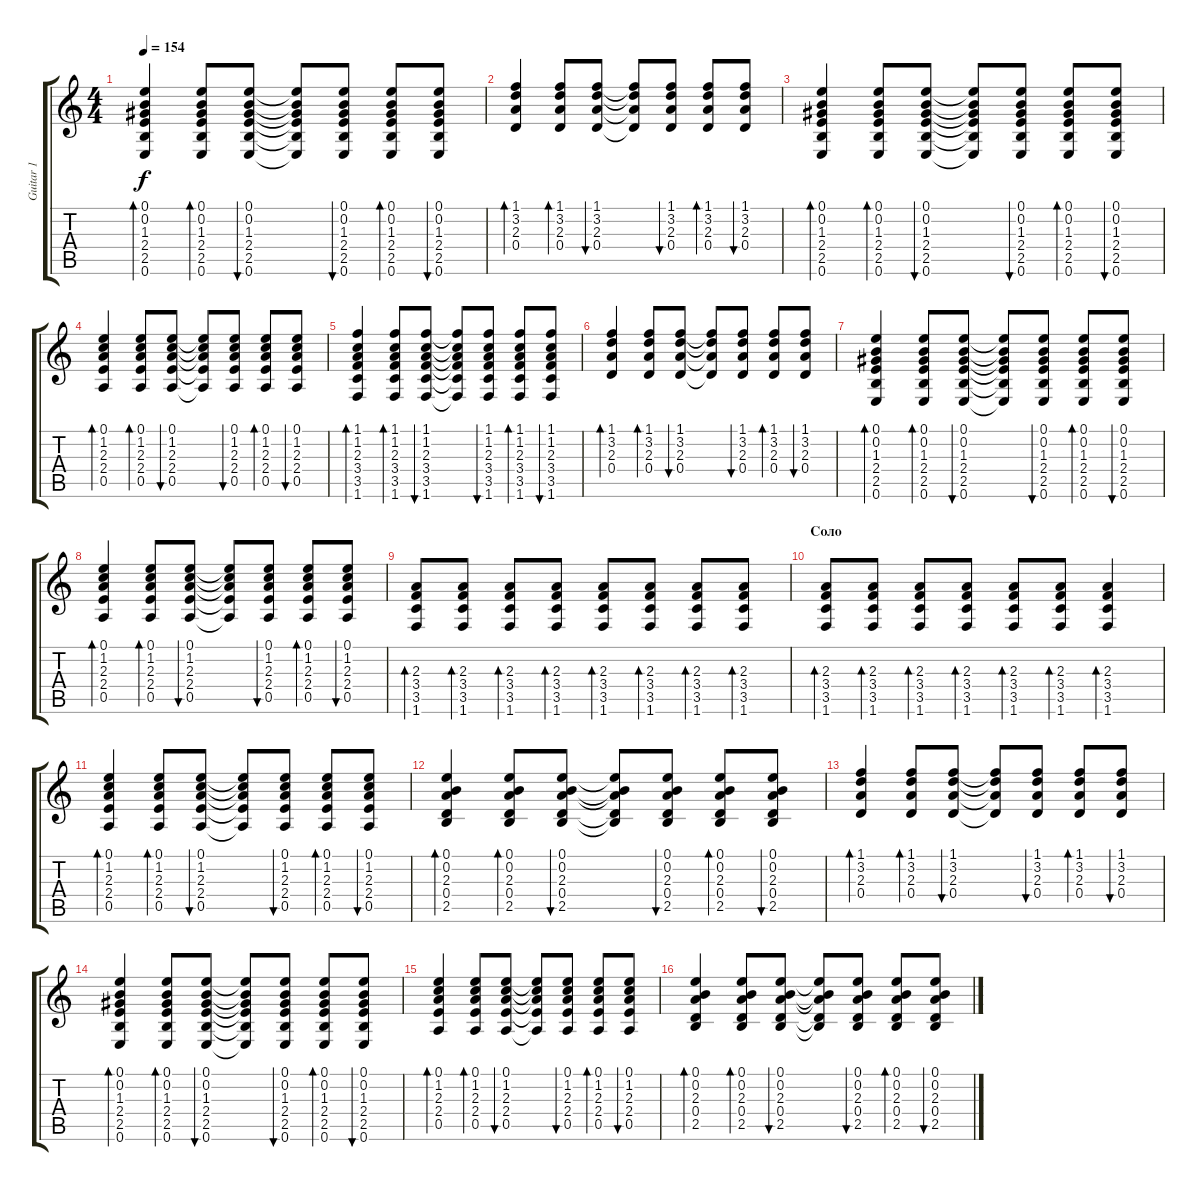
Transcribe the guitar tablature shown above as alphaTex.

\track ("Guitar 1" "Guitar 1") {instrument acousticguitarsteel}
\staff {score tabs}
\tuning (E4 B3 G3 D3 A2 E2) {hide}
\ts (4 4)
\tempo 154
\clef g2
\ks c
(0.1 0.2 1.3 2.4 2.5 0.6).4{bd 120 dy f} (0.1 0.2 1.3 2.4 2.5 0.6).8{bd 120} (0.1 0.2 1.3 2.4 2.5 0.6).8{bu 120} (0.1{t} 0.2{t} 1.3{t} 2.4{t} 2.5{t} 0.6{t}).8 (0.1 0.2 1.3 2.4 2.5 0.6).8{bu 120} (0.1 0.2 1.3 2.4 2.5 0.6).8{bd 120} (0.1 0.2 1.3 2.4 2.5 0.6).8{bu 120} |
(1.1 3.2 2.3 0.4).4{bd 120} (1.1 3.2 2.3 0.4).8{bd 120} (1.1 3.2 2.3 0.4).8{bu 120} (1.1{t} 3.2{t} 2.3{t} 0.4{t}).8 (1.1 3.2 2.3 0.4).8{bu 120} (1.1 3.2 2.3 0.4).8{bd 120} (1.1 3.2 2.3 0.4).8{bu 120} |
(0.1 0.2 1.3 2.4 2.5 0.6).4{bd 120} (0.1 0.2 1.3 2.4 2.5 0.6).8{bd 120} (0.1 0.2 1.3 2.4 2.5 0.6).8{bu 120} (0.1{t} 0.2{t} 1.3{t} 2.4{t} 2.5{t} 0.6{t}).8 (0.1 0.2 1.3 2.4 2.5 0.6).8{bu 120} (0.1 0.2 1.3 2.4 2.5 0.6).8{bd 120} (0.1 0.2 1.3 2.4 2.5 0.6).8{bu 120} |
(0.1 1.2 2.3 2.4 0.5).4{bd 120} (0.1 1.2 2.3 2.4 0.5).8{bd 120} (0.1 1.2 2.3 2.4 0.5).8{bu 120} (0.1{t} 1.2{t} 2.3{t} 2.4{t} 0.5{t}).8 (0.1 1.2 2.3 2.4 0.5).8{bu 120} (0.1 1.2 2.3 2.4 0.5).8{bd 120} (0.1 1.2 2.3 2.4 0.5).8{bu 120} |
(1.1 1.2 2.3 3.4 3.5 1.6).4{bd 120} (1.1 1.2 2.3 3.4 3.5 1.6).8{bd 120} (1.1 1.2 2.3 3.4 3.5 1.6).8{bu 120} (1.1{t} 1.2{t} 2.3{t} 3.4{t} 3.5{t} 1.6{t}).8 (1.1 1.2 2.3 3.4 3.5 1.6).8{bu 120} (1.1 1.2 2.3 3.4 3.5 1.6).8{bd 120} (1.1 1.2 2.3 3.4 3.5 1.6).8{bu 120} |
(1.1 3.2 2.3 0.4).4{bd 120} (1.1 3.2 2.3 0.4).8{bd 120} (1.1 3.2 2.3 0.4).8{bu 120} (1.1{t} 3.2{t} 2.3{t} 0.4{t}).8 (1.1 3.2 2.3 0.4).8{bu 120} (1.1 3.2 2.3 0.4).8{bd 120} (1.1 3.2 2.3 0.4).8{bu 120} |
(0.1 0.2 1.3 2.4 2.5 0.6).4{bd 120} (0.1 0.2 1.3 2.4 2.5 0.6).8{bd 120} (0.1 0.2 1.3 2.4 2.5 0.6).8{bu 120} (0.1{t} 0.2{t} 1.3{t} 2.4{t} 2.5{t} 0.6{t}).8 (0.1 0.2 1.3 2.4 2.5 0.6).8{bu 120} (0.1 0.2 1.3 2.4 2.5 0.6).8{bd 120} (0.1 0.2 1.3 2.4 2.5 0.6).8{bu 120} |
(0.1 1.2 2.3 2.4 0.5).4{bd 120} (0.1 1.2 2.3 2.4 0.5).8{bd 120} (0.1 1.2 2.3 2.4 0.5).8{bu 120} (0.1{t} 1.2{t} 2.3{t} 2.4{t} 0.5{t}).8 (0.1 1.2 2.3 2.4 0.5).8{bu 120} (0.1 1.2 2.3 2.4 0.5).8{bd 120} (0.1 1.2 2.3 2.4 0.5).8{bu 120} |
(2.3 3.4 3.5 1.6).8{bd 120} (2.3 3.4 3.5 1.6).8{bd 120} (2.3 3.4 3.5 1.6).8{bd 120} (2.3 3.4 3.5 1.6).8{bd 120} (2.3 3.4 3.5 1.6).8{bd 120} (2.3 3.4 3.5 1.6).8{bd 120} (2.3 3.4 3.5 1.6).8{bd 120} (2.3 3.4 3.5 1.6).8{bd 120} |
\section ("" "Соло")
(2.3 3.4 3.5 1.6).8{bd 120} (2.3 3.4 3.5 1.6).8{bd 120} (2.3 3.4 3.5 1.6).8{bd 120} (2.3 3.4 3.5 1.6).8{bd 120} (2.3 3.4 3.5 1.6).8{bd 120} (2.3 3.4 3.5 1.6).8{bd 120} (2.3 3.4 3.5 1.6).4{bd 120} |
(0.1 1.2 2.3 2.4 0.5).4{bd 120 volume 7} (0.1 1.2 2.3 2.4 0.5).8{bd 120} (0.1 1.2 2.3 2.4 0.5).8{bu 120} (0.1{t} 1.2{t} 2.3{t} 2.4{t} 0.5{t}).8 (0.1 1.2 2.3 2.4 0.5).8{bu 120} (0.1 1.2 2.3 2.4 0.5).8{bd 120} (0.1 1.2 2.3 2.4 0.5).8{bu 120} |
(0.1 0.2 2.3 0.4 2.5).4{bd 120} (0.1 0.2 2.3 0.4 2.5).8{bd 120} (0.1 0.2 2.3 0.4 2.5).8{bu 120} (0.1{t} 0.2{t} 2.3{t} 0.4{t} 2.5{t}).8 (0.1 0.2 2.3 0.4 2.5).8{bu 120} (0.1 0.2 2.3 0.4 2.5).8{bd 120} (0.1 0.2 2.3 0.4 2.5).8{bu 120} |
(1.1 3.2 2.3 0.4).4{bd 120} (1.1 3.2 2.3 0.4).8{bd 120} (1.1 3.2 2.3 0.4).8{bu 120} (1.1{t} 3.2{t} 2.3{t} 0.4{t}).8 (1.1 3.2 2.3 0.4).8{bu 120} (1.1 3.2 2.3 0.4).8{bd 120} (1.1 3.2 2.3 0.4).8{bu 120} |
(0.1 0.2 1.3 2.4 2.5 0.6).4{bd 120} (0.1 0.2 1.3 2.4 2.5 0.6).8{bd 120} (0.1 0.2 1.3 2.4 2.5 0.6).8{bu 120} (0.1{t} 0.2{t} 1.3{t} 2.4{t} 2.5{t} 0.6{t}).8 (0.1 0.2 1.3 2.4 2.5 0.6).8{bu 120} (0.1 0.2 1.3 2.4 2.5 0.6).8{bd 120} (0.1 0.2 1.3 2.4 2.5 0.6).8{bu 120} |
(0.1 1.2 2.3 2.4 0.5).4{bd 120} (0.1 1.2 2.3 2.4 0.5).8{bd 120} (0.1 1.2 2.3 2.4 0.5).8{bu 120} (0.1{t} 1.2{t} 2.3{t} 2.4{t} 0.5{t}).8 (0.1 1.2 2.3 2.4 0.5).8{bu 120} (0.1 1.2 2.3 2.4 0.5).8{bd 120} (0.1 1.2 2.3 2.4 0.5).8{bu 120} |
(0.1 0.2 2.3 0.4 2.5).4{bd 120} (0.1 0.2 2.3 0.4 2.5).8{bd 120} (0.1 0.2 2.3 0.4 2.5).8{bu 120} (0.1{t} 0.2{t} 2.3{t} 0.4{t} 2.5{t}).8 (0.1 0.2 2.3 0.4 2.5).8{bu 120} (0.1 0.2 2.3 0.4 2.5).8{bd 120} (0.1 0.2 2.3 0.4 2.5).8{bu 120}
